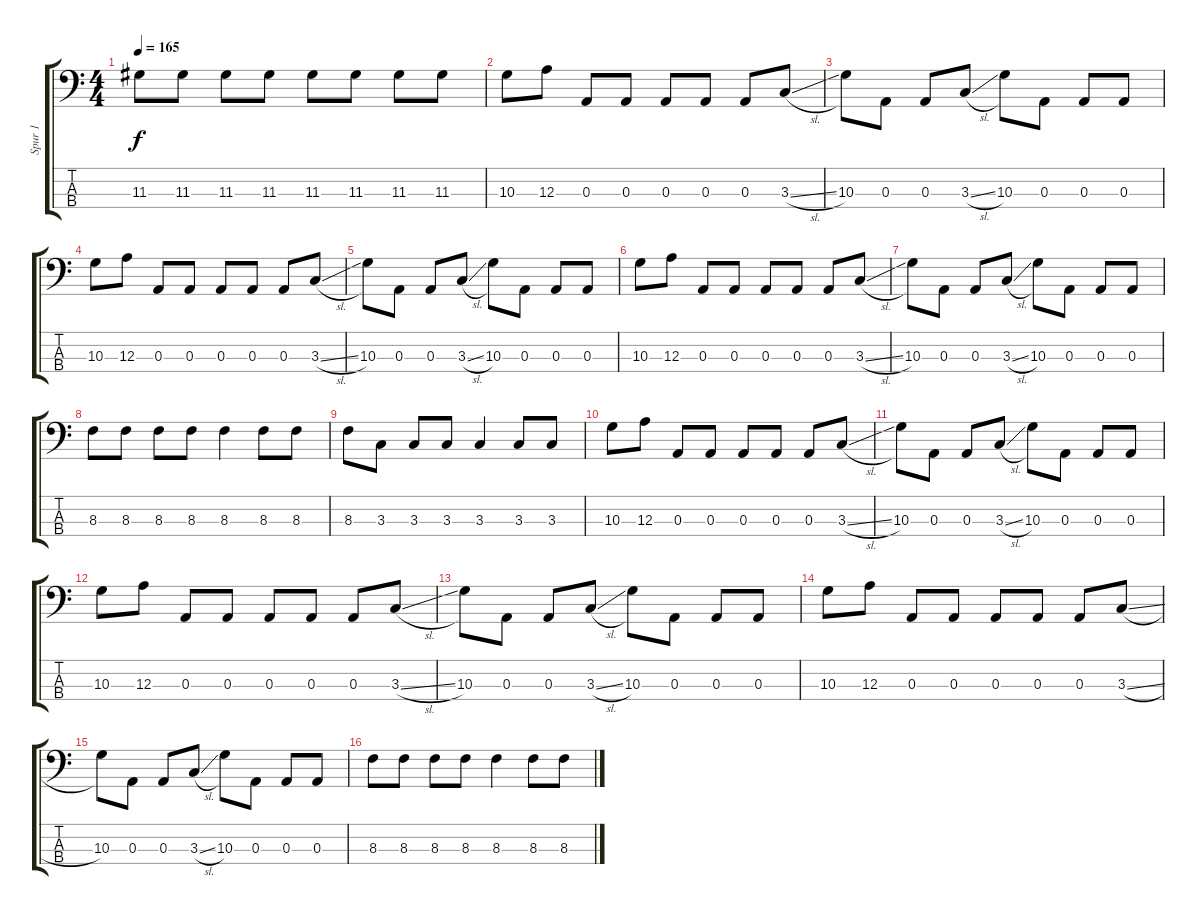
\track ("Spur 1" "Spur 1") {instrument fretlessbass}
\staff {score tabs}
\tuning (G2 D2 A1 E1) {hide}
\ts (4 4)
\tempo 165
\clef f4
\ks c
11.3.8{dy f} 11.3.8 11.3.8 11.3.8 11.3.8{volume 16} 11.3.8 11.3.8 11.3.8 |
10.3.8{volume 16 instrument fretlessbass} 12.3.8 0.3.8 0.3.8 0.3.8 0.3.8 0.3.8 3.3{sl}.8 |
10.3.8 0.3.8 0.3.8 3.3{sl}.8 10.3.8 0.3.8 0.3.8 0.3.8 |
10.3.8 12.3.8 0.3.8 0.3.8 0.3.8 0.3.8 0.3.8 3.3{sl}.8 |
10.3.8 0.3.8 0.3.8 3.3{sl}.8 10.3.8 0.3.8 0.3.8 0.3.8 |
10.3.8 12.3.8 0.3.8 0.3.8 0.3.8 0.3.8 0.3.8 3.3{sl}.8 |
10.3.8 0.3.8 0.3.8 3.3{sl}.8 10.3.8 0.3.8 0.3.8 0.3.8 |
8.3.8 8.3.8 8.3.8 8.3.8 8.3.4 8.3.8 8.3.8 |
8.3.8 3.3.8 3.3.8 3.3.8 3.3.4 3.3.8 3.3.8 |
10.3.8 12.3.8 0.3.8 0.3.8 0.3.8 0.3.8 0.3.8 3.3{sl}.8 |
10.3.8 0.3.8 0.3.8 3.3{sl}.8 10.3.8 0.3.8 0.3.8 0.3.8 |
10.3.8 12.3.8 0.3.8 0.3.8 0.3.8 0.3.8 0.3.8 3.3{sl}.8 |
10.3.8 0.3.8 0.3.8 3.3{sl}.8 10.3.8 0.3.8 0.3.8 0.3.8 |
10.3.8 12.3.8 0.3.8 0.3.8 0.3.8 0.3.8 0.3.8 3.3{sl}.8 |
10.3.8 0.3.8 0.3.8 3.3{sl}.8 10.3.8 0.3.8 0.3.8 0.3.8 |
8.3.8 8.3.8 8.3.8 8.3.8 8.3.4 8.3.8 8.3.8
